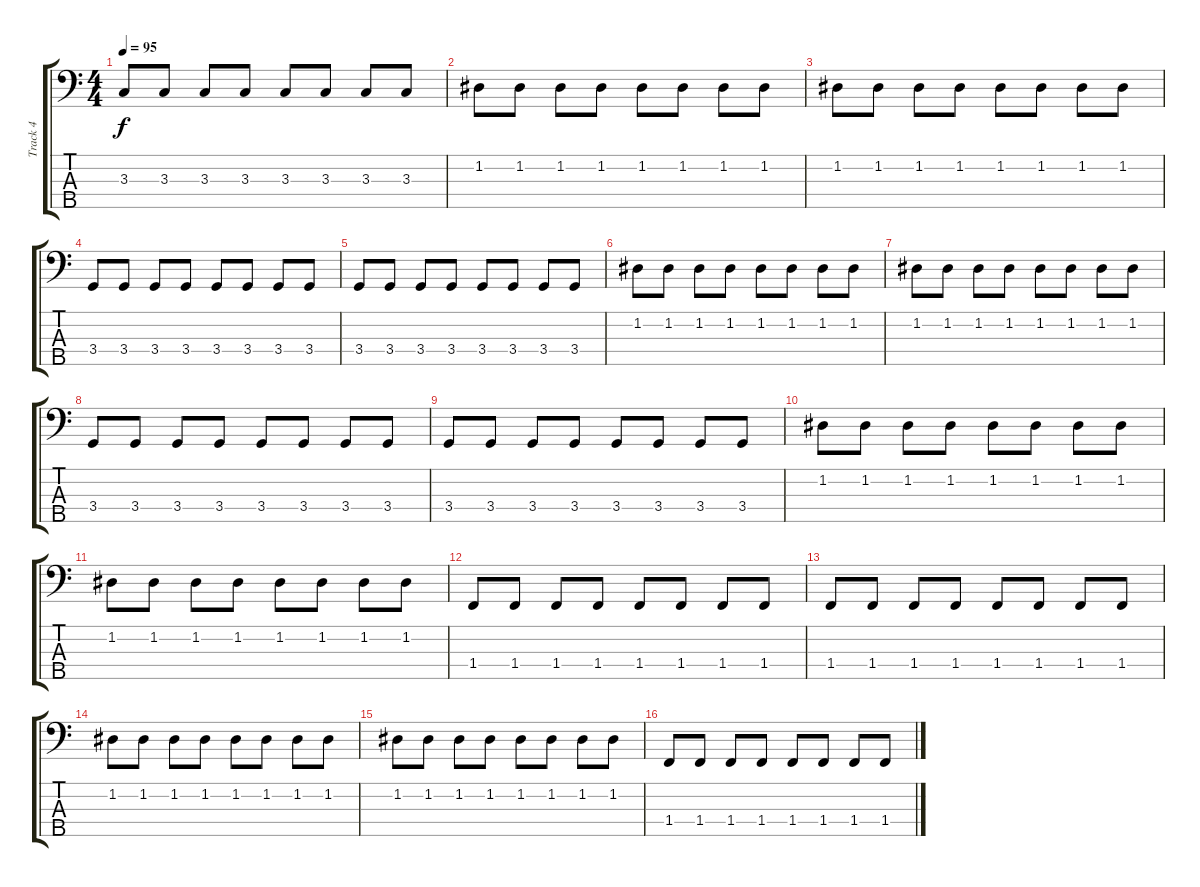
\track ("Track 4" "Track 4") {instrument electricbassfinger}
\staff {score tabs}
\tuning (G2 D2 A1 E1 B0) {hide}
\ts (4 4)
\tempo 95
\clef f4
\ks c
3.3.8{dy f} 3.3.8 3.3.8 3.3.8 3.3.8 3.3.8 3.3.8 3.3.8 |
1.2.8 1.2.8 1.2.8 1.2.8 1.2.8 1.2.8 1.2.8 1.2.8 |
1.2.8 1.2.8 1.2.8 1.2.8 1.2.8 1.2.8 1.2.8 1.2.8 |
3.4.8 3.4.8 3.4.8 3.4.8 3.4.8 3.4.8 3.4.8 3.4.8 |
3.4.8 3.4.8 3.4.8 3.4.8 3.4.8 3.4.8 3.4.8 3.4.8 |
1.2.8 1.2.8 1.2.8 1.2.8 1.2.8 1.2.8 1.2.8 1.2.8 |
1.2.8 1.2.8 1.2.8 1.2.8 1.2.8 1.2.8 1.2.8 1.2.8 |
3.4.8 3.4.8 3.4.8 3.4.8 3.4.8 3.4.8 3.4.8 3.4.8 |
3.4.8 3.4.8 3.4.8 3.4.8 3.4.8 3.4.8 3.4.8 3.4.8 |
1.2.8 1.2.8 1.2.8 1.2.8 1.2.8 1.2.8 1.2.8 1.2.8 |
1.2.8 1.2.8 1.2.8 1.2.8 1.2.8 1.2.8 1.2.8 1.2.8 |
1.4.8 1.4.8 1.4.8 1.4.8 1.4.8 1.4.8 1.4.8 1.4.8 |
1.4.8 1.4.8 1.4.8 1.4.8 1.4.8 1.4.8 1.4.8 1.4.8 |
1.2.8 1.2.8 1.2.8 1.2.8 1.2.8 1.2.8 1.2.8 1.2.8 |
1.2.8 1.2.8 1.2.8 1.2.8 1.2.8 1.2.8 1.2.8 1.2.8 |
1.4.8 1.4.8 1.4.8 1.4.8 1.4.8 1.4.8 1.4.8 1.4.8
